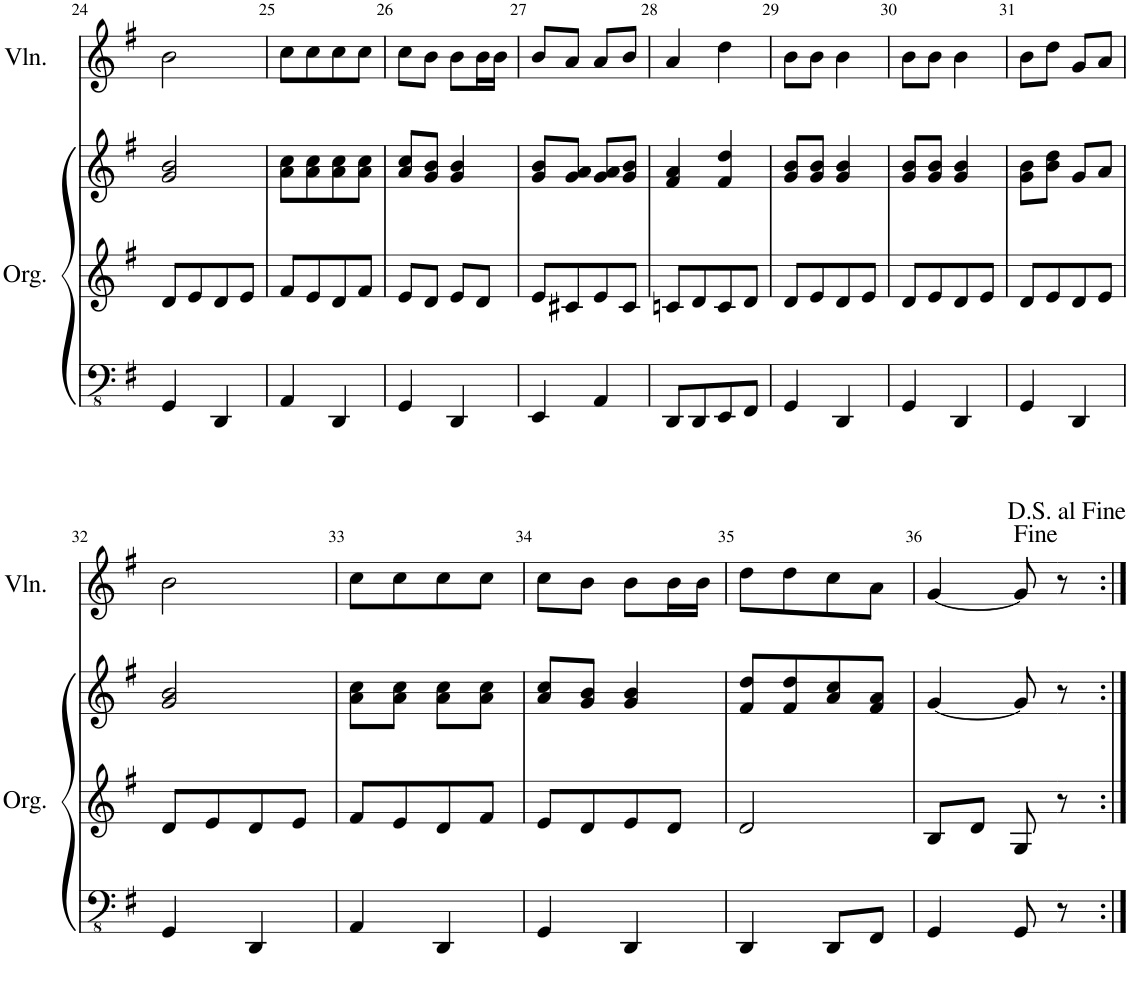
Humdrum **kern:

**kern	**kern	**kern	**kern
*part2	*part2	*part2	*part1
*staff4	*staff3	*staff2	*staff1
*I"Orgue à tuyaux	*	*	*I"Violon
*I'Org.	*	*	*I'Vln.
!!LO:PB:g=z
*clefFv4	*clefG2	*clefG2	*clefG2
*k[f#]	*k[f#]	*k[f#]	*k[f#]
*M2/4	*M2/4	*M2/4	*M2/4
=24	=24	=24	=24
4GGG/	8d/L	2g/ 2b/	2b\
.	8e/	.	.
4DDD/	8d/	.	.
.	8e/J	.	.
=25	=25	=25	=25
4AAA/	8f#/L	8a\ 8cc\L	8cc\L
.	8e/	8a\ 8cc\	8cc\
4DDD/	8d/	8a\ 8cc\	8cc\
.	8f#/J	8a\ 8cc\J	8cc\J
=26	=26	=26	=26
4GGG/	8e/L	8a/ 8cc/L	8cc\L
.	8d/J	8g/ 8b/J	8b\J
4DDD/	8e/L	4g/ 4b/	8b\L
.	8d/J	.	16b\L
.	.	.	16b\JJ
=27	=27	=27	=27
4EEE/	8e/L	8g/ 8b/L	8b/L
.	8c#X/	8g/ 8a/J	8a/J
4AAA/	8e/	8g/ 8a/L	8a/L
.	8c#/J	8g/ 8b/J	8b/J
=28	=28	=28	=28
8DDD/L	8cn/L	4f#/ 4a/	4a/
8DDD/	8d/	.	.
8EEE/	8c/	4f#/ 4dd/	4dd\
8FFF#/J	8d/J	.	.
=29	=29	=29	=29
4GGG/	8d/L	8g/ 8b/L	8b\L
.	8e/	8g/ 8b/J	8b\J
4DDD/	8d/	4g/ 4b/	4b\
.	8e/J	.	.
=30	=30	=30	=30
4GGG/	8d/L	8g/ 8b/L	8b\L
.	8e/	8g/ 8b/J	8b\J
4DDD/	8d/	4g/ 4b/	4b\
.	8e/J	.	.
=31	=31	=31	=31
4GGG/	8d/L	8g\ 8b\L	8b\L
.	8e/	8b\ 8dd\J	8dd\J
4DDD/	8d/	8g/L	8g/L
.	8e/J	8a/J	8a/J
!!LO:LB:g=z
=32	=32	=32	=32
4GGG/	8d/L	2g/ 2b/	2b\
.	8e/	.	.
4DDD/	8d/	.	.
.	8e/J	.	.
=33	=33	=33	=33
4AAA/	8f#/L	8a\ 8cc\L	8cc\L
.	8e/	8a\ 8cc\J	8cc\
4DDD/	8d/	8a\ 8cc\L	8cc\
.	8f#/J	8a\ 8cc\J	8cc\J
=34	=34	=34	=34
4GGG/	8e/L	8a/ 8cc/L	8cc\L
.	8d/	8g/ 8b/J	8b\J
4DDD/	8e/	4g/ 4b/	8b\L
.	8d/J	.	16b\L
.	.	.	16b\JJ
=35	=35	=35	=35
4DDD/	2d/	8f#/ 8dd/L	8dd\L
.	.	8f#/ 8dd/	8dd\
8DDD/L	.	8a/ 8cc/	8cc\
8FFF#/J	.	8f#/ 8a/J	8a\J
=36	=36	=36	=36
4GGG/	8B/L	[4g/	[4g/
.	8d/J	.	.
8GGG/	8G/	8g/]	8g/]
=37-	=37-	=37-	=37-
8r	8r	8r	8r
=:|!	=:|!	=:|!	=:|!
*-	*-	*-	*-
